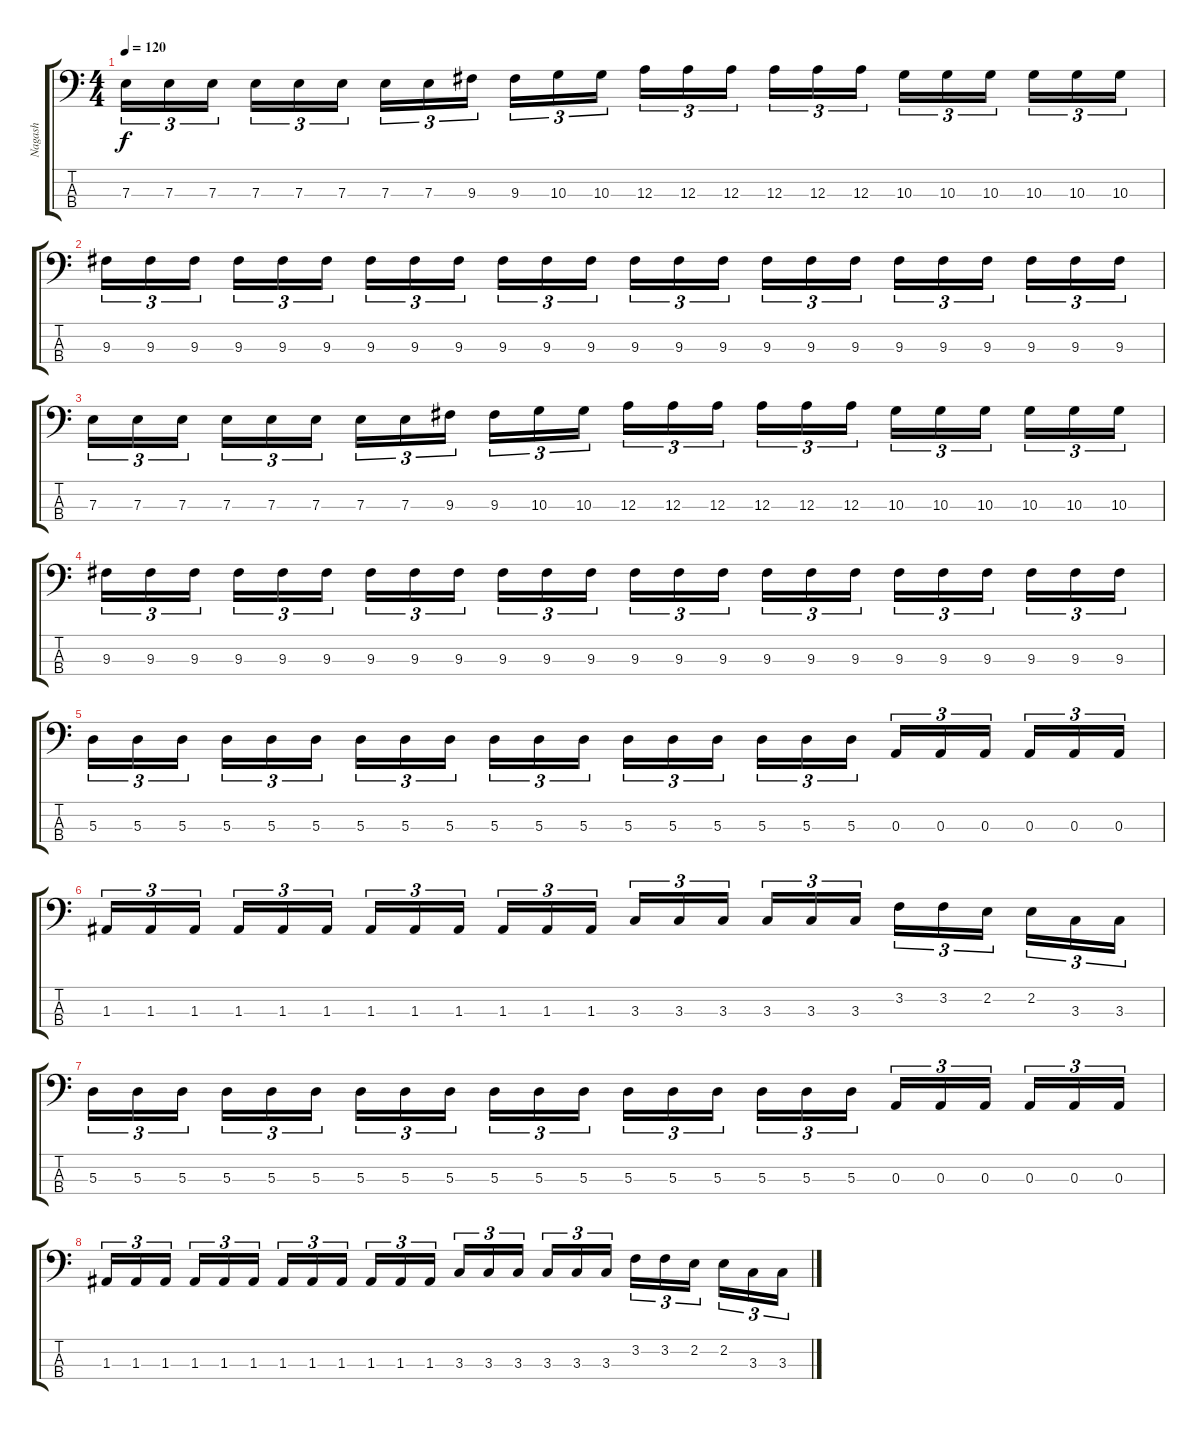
\track ("Nagash" "Nagash") {instrument electricbassfinger}
\staff {score tabs}
\tuning (G2 D2 A1 E1) {hide}
\ts (4 4)
\tempo 120
\clef f4
\ks c
7.3.16{tu (3 2) dy f} 7.3.16{tu (3 2)} 7.3.16{tu (3 2)} 7.3.16{tu (3 2)} 7.3.16{tu (3 2)} 7.3.16{tu (3 2)} 7.3.16{tu (3 2)} 7.3.16{tu (3 2)} 9.3.16{tu (3 2)} 9.3.16{tu (3 2)} 10.3.16{tu (3 2)} 10.3.16{tu (3 2)} 12.3.16{tu (3 2)} 12.3.16{tu (3 2)} 12.3.16{tu (3 2)} 12.3.16{tu (3 2)} 12.3.16{tu (3 2)} 12.3.16{tu (3 2)} 10.3.16{tu (3 2)} 10.3.16{tu (3 2)} 10.3.16{tu (3 2)} 10.3.16{tu (3 2)} 10.3.16{tu (3 2)} 10.3.16{tu (3 2)} |
9.3.16{tu (3 2)} 9.3.16{tu (3 2)} 9.3.16{tu (3 2)} 9.3.16{tu (3 2)} 9.3.16{tu (3 2)} 9.3.16{tu (3 2)} 9.3.16{tu (3 2)} 9.3.16{tu (3 2)} 9.3.16{tu (3 2)} 9.3.16{tu (3 2)} 9.3.16{tu (3 2)} 9.3.16{tu (3 2)} 9.3.16{tu (3 2)} 9.3.16{tu (3 2)} 9.3.16{tu (3 2)} 9.3.16{tu (3 2)} 9.3.16{tu (3 2)} 9.3.16{tu (3 2)} 9.3.16{tu (3 2)} 9.3.16{tu (3 2)} 9.3.16{tu (3 2)} 9.3.16{tu (3 2)} 9.3.16{tu (3 2)} 9.3.16{tu (3 2)} |
7.3.16{tu (3 2)} 7.3.16{tu (3 2)} 7.3.16{tu (3 2)} 7.3.16{tu (3 2)} 7.3.16{tu (3 2)} 7.3.16{tu (3 2)} 7.3.16{tu (3 2)} 7.3.16{tu (3 2)} 9.3.16{tu (3 2)} 9.3.16{tu (3 2)} 10.3.16{tu (3 2)} 10.3.16{tu (3 2)} 12.3.16{tu (3 2)} 12.3.16{tu (3 2)} 12.3.16{tu (3 2)} 12.3.16{tu (3 2)} 12.3.16{tu (3 2)} 12.3.16{tu (3 2)} 10.3.16{tu (3 2)} 10.3.16{tu (3 2)} 10.3.16{tu (3 2)} 10.3.16{tu (3 2)} 10.3.16{tu (3 2)} 10.3.16{tu (3 2)} |
9.3.16{tu (3 2)} 9.3.16{tu (3 2)} 9.3.16{tu (3 2)} 9.3.16{tu (3 2)} 9.3.16{tu (3 2)} 9.3.16{tu (3 2)} 9.3.16{tu (3 2)} 9.3.16{tu (3 2)} 9.3.16{tu (3 2)} 9.3.16{tu (3 2)} 9.3.16{tu (3 2)} 9.3.16{tu (3 2)} 9.3.16{tu (3 2)} 9.3.16{tu (3 2)} 9.3.16{tu (3 2)} 9.3.16{tu (3 2)} 9.3.16{tu (3 2)} 9.3.16{tu (3 2)} 9.3.16{tu (3 2)} 9.3.16{tu (3 2)} 9.3.16{tu (3 2)} 9.3.16{tu (3 2)} 9.3.16{tu (3 2)} 9.3.16{tu (3 2)} |
5.3.16{tu (3 2)} 5.3.16{tu (3 2)} 5.3.16{tu (3 2)} 5.3.16{tu (3 2)} 5.3.16{tu (3 2)} 5.3.16{tu (3 2)} 5.3.16{tu (3 2)} 5.3.16{tu (3 2)} 5.3.16{tu (3 2)} 5.3.16{tu (3 2)} 5.3.16{tu (3 2)} 5.3.16{tu (3 2)} 5.3.16{tu (3 2)} 5.3.16{tu (3 2)} 5.3.16{tu (3 2)} 5.3.16{tu (3 2)} 5.3.16{tu (3 2)} 5.3.16{tu (3 2)} 0.3.16{tu (3 2)} 0.3.16{tu (3 2)} 0.3.16{tu (3 2)} 0.3.16{tu (3 2)} 0.3.16{tu (3 2)} 0.3.16{tu (3 2)} |
1.3.16{tu (3 2)} 1.3.16{tu (3 2)} 1.3.16{tu (3 2)} 1.3.16{tu (3 2)} 1.3.16{tu (3 2)} 1.3.16{tu (3 2)} 1.3.16{tu (3 2)} 1.3.16{tu (3 2)} 1.3.16{tu (3 2)} 1.3.16{tu (3 2)} 1.3.16{tu (3 2)} 1.3.16{tu (3 2)} 3.3.16{tu (3 2)} 3.3.16{tu (3 2)} 3.3.16{tu (3 2)} 3.3.16{tu (3 2)} 3.3.16{tu (3 2)} 3.3.16{tu (3 2)} 3.2.16{tu (3 2)} 3.2.16{tu (3 2)} 2.2.16{tu (3 2)} 2.2.16{tu (3 2)} 3.3.16{tu (3 2)} 3.3.16{tu (3 2)} |
5.3.16{tu (3 2)} 5.3.16{tu (3 2)} 5.3.16{tu (3 2)} 5.3.16{tu (3 2)} 5.3.16{tu (3 2)} 5.3.16{tu (3 2)} 5.3.16{tu (3 2)} 5.3.16{tu (3 2)} 5.3.16{tu (3 2)} 5.3.16{tu (3 2)} 5.3.16{tu (3 2)} 5.3.16{tu (3 2)} 5.3.16{tu (3 2)} 5.3.16{tu (3 2)} 5.3.16{tu (3 2)} 5.3.16{tu (3 2)} 5.3.16{tu (3 2)} 5.3.16{tu (3 2)} 0.3.16{tu (3 2)} 0.3.16{tu (3 2)} 0.3.16{tu (3 2)} 0.3.16{tu (3 2)} 0.3.16{tu (3 2)} 0.3.16{tu (3 2)} |
1.3.16{tu (3 2)} 1.3.16{tu (3 2)} 1.3.16{tu (3 2)} 1.3.16{tu (3 2)} 1.3.16{tu (3 2)} 1.3.16{tu (3 2)} 1.3.16{tu (3 2)} 1.3.16{tu (3 2)} 1.3.16{tu (3 2)} 1.3.16{tu (3 2)} 1.3.16{tu (3 2)} 1.3.16{tu (3 2)} 3.3.16{tu (3 2)} 3.3.16{tu (3 2)} 3.3.16{tu (3 2)} 3.3.16{tu (3 2)} 3.3.16{tu (3 2)} 3.3.16{tu (3 2)} 3.2.16{tu (3 2)} 3.2.16{tu (3 2)} 2.2.16{tu (3 2)} 2.2.16{tu (3 2)} 3.3.16{tu (3 2)} 3.3.16{tu (3 2)}
